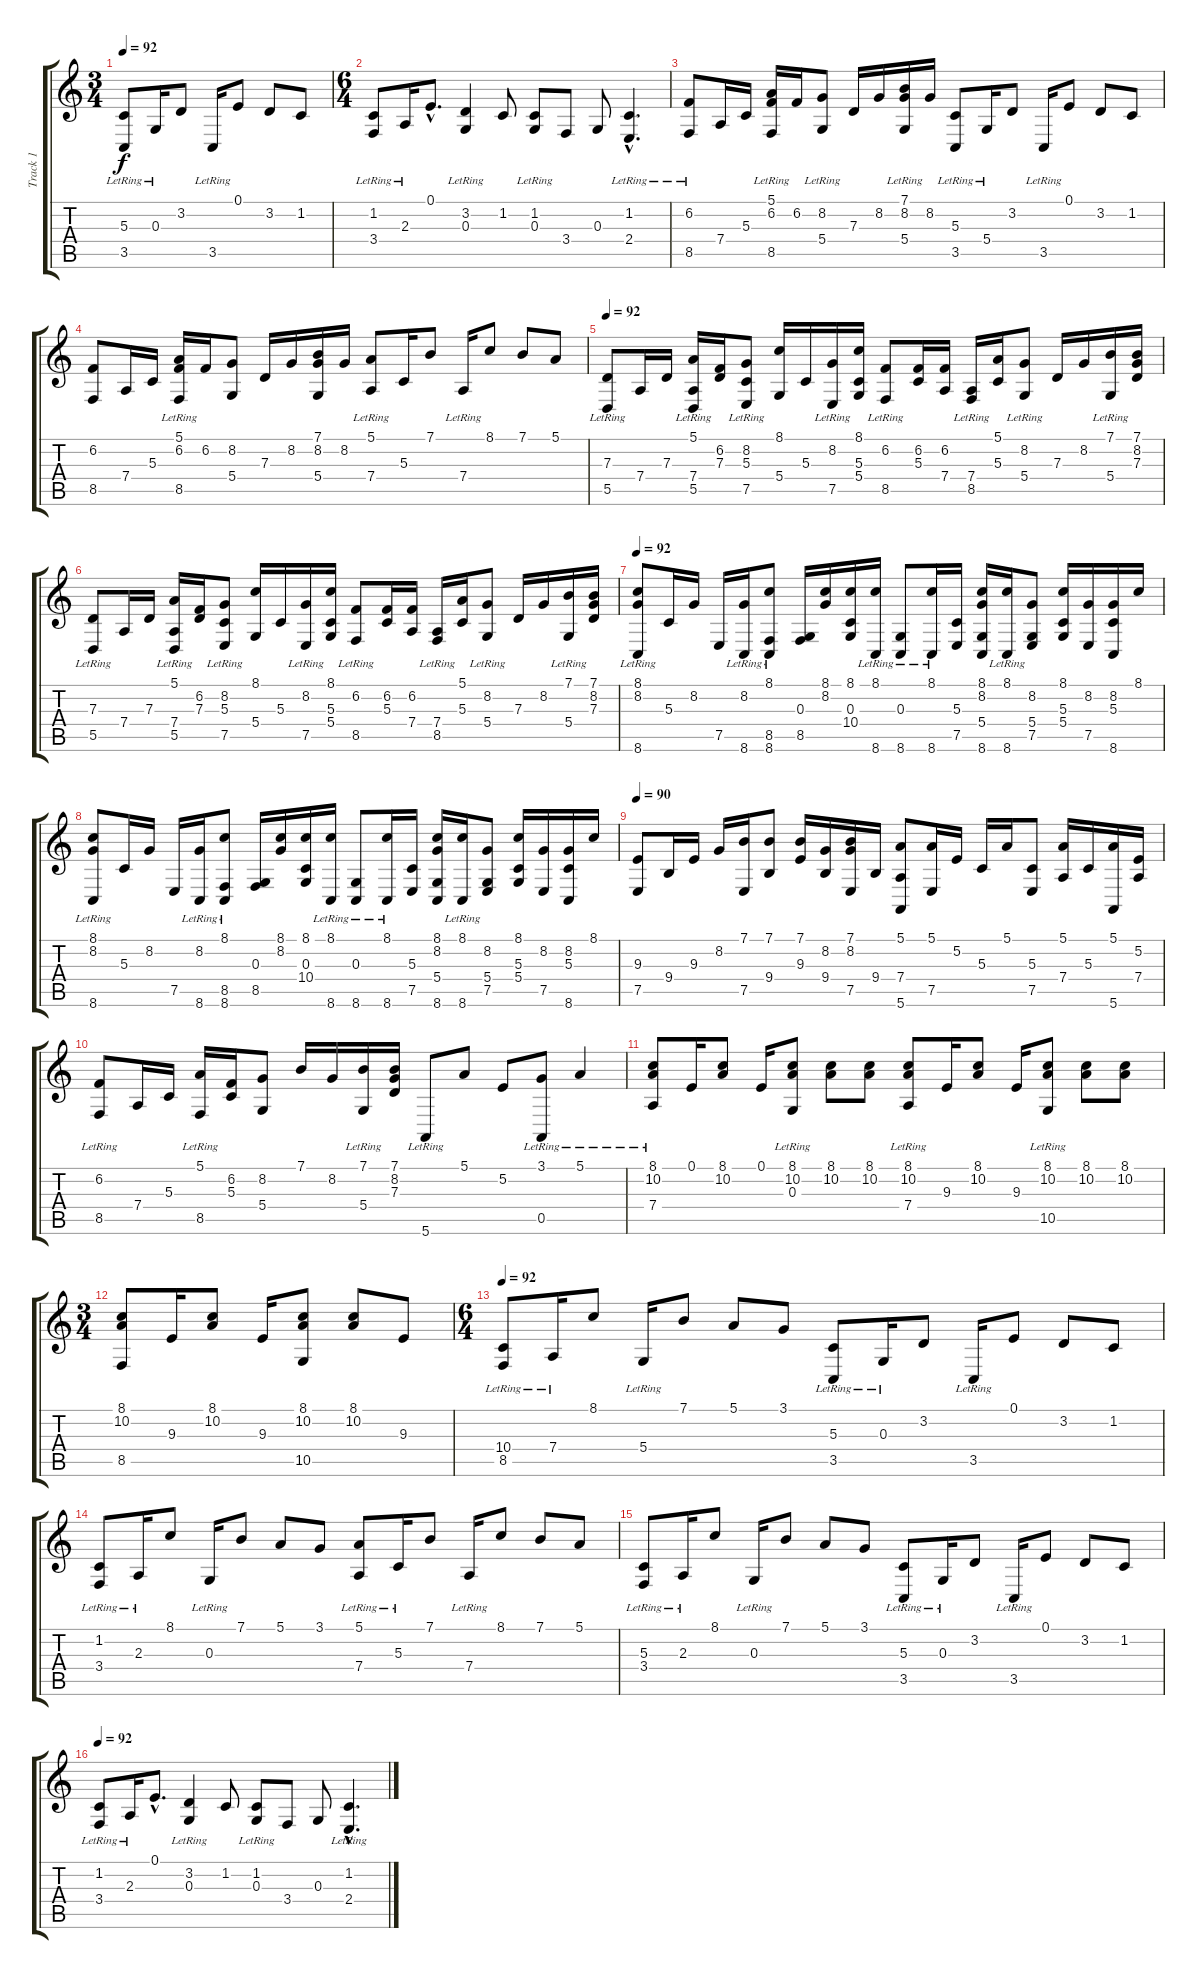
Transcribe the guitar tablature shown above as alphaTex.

\track ("Track 1" "Track 1") {instrument electricgrandpiano}
\staff {score tabs}
\tuning (E4 B3 G3 D3 A2 E2) {hide}
\ts (3 4)
\tempo 92
\clef g2
\ks c
(5.3{lr} 3.5{lr}).8{dy f} 0.3{lr}.16 3.2.8 3.5{lr}.16 0.1.8 3.2.8 1.2.8 |
\ts (6 4)
(1.2{lr} 3.4{lr}).8 2.3{lr}.16 0.1{hac}.8{d} (3.2{lr} 0.3{lr}).4 1.2.8 (1.2{lr} 0.3{lr}).8 3.4.8 0.3.8 (1.2{hac lr} 2.4{hac lr}).4{d} |
(6.2 8.5{lr}).8 7.4.16 5.3.16 (5.1 6.2 8.5{lr}).16 6.2.16 (8.2 5.4{lr}).8 7.3.16 8.2.16 (7.1 8.2 5.4{lr}).16 8.2.16 (5.3{lr} 3.5{lr}).8 5.4{lr}.16 3.2.8 3.5{lr}.16 0.1.8 3.2.8 1.2.8 |
(6.2 8.5).8 7.4.16 5.3.16 (5.1 6.2 8.5{lr}).16 6.2.16 (8.2 5.4).8 7.3.16 8.2.16 (7.1 8.2 5.4).16 8.2.16 (5.1{lr} 7.4{lr}).8 5.3.16 7.1.8 7.4{lr}.16 8.1.8 7.1.8 5.1.8 |
\tempo 92
(7.3 5.5{lr}).8 7.4.16 7.3.16 (5.1 7.4 5.5{lr}).16 (6.2 7.3).16 (8.2 5.3 7.5{lr}).8 (8.1 5.4).16 5.3.16 (8.2 7.5{lr}).16 (8.1 5.3 5.4).16 (6.2 8.5{lr}).8 (6.2 5.3).16 (6.2 7.4).16 (7.4 8.5{lr}).16 (5.1 5.3).16 (8.2 5.4{lr}).8 7.3.16 8.2.16 (7.1 5.4{lr}).16 (7.1 8.2 7.3).16 |
(7.3 5.5{lr}).8 7.4.16 7.3.16 (5.1 7.4 5.5{lr}).16 (6.2 7.3).16 (8.2 5.3 7.5{lr}).8 (8.1 5.4).16 5.3.16 (8.2 7.5{lr}).16 (8.1 5.3 5.4).16 (6.2 8.5{lr}).8 (6.2 5.3).16 (6.2 7.4).16 (7.4 8.5{lr}).16 (5.1 5.3).16 (8.2 5.4{lr}).8 7.3.16 8.2.16 (7.1 5.4{lr}).16 (7.1 8.2 7.3).16 |
\tempo 92
(8.1 8.2 8.6{lr}).8 5.3.16 8.2.16 7.5.16 (8.2 8.6{lr}).16 (8.1 8.5 8.6{lr}).8 (0.3 8.5).16 (8.1 8.2).16 (8.1 0.3 10.4).16 (8.1 8.6{lr}).16 (0.3{lr} 8.6{lr}).8 (8.1 8.6{lr}).16 (5.3 7.5).16 (8.1 8.2 5.4 8.6).16 (8.1 8.6{lr}).16 (8.2 5.4 7.5).8 (8.1 5.3 5.4).16 (8.2 7.5).16 (8.2 5.3 8.6).16 8.1.16 |
(8.1 8.2 8.6{lr}).8 5.3.16 8.2.16 7.5.16 (8.2 8.6{lr}).16 (8.1 8.5 8.6{lr}).8 (0.3 8.5).16 (8.1 8.2).16 (8.1 0.3 10.4).16 (8.1 8.6{lr}).16 (0.3{lr} 8.6{lr}).8 (8.1 8.6{lr}).16 (5.3 7.5).16 (8.1 8.2 5.4 8.6).16 (8.1 8.6{lr}).16 (8.2 5.4 7.5).8 (8.1 5.3 5.4).16 (8.2 7.5).16 (8.2 5.3 8.6).16 8.1.16 |
\tempo 90
(9.3 7.5).8 9.4.16 9.3.16 8.2.16 (7.1 7.5).16 (7.1 9.4).8 (7.1 9.3).16 (8.2 9.4).16 (7.1 8.2 7.5).16 9.4.16 (5.1 7.4 5.6).8 (5.1 7.5).16 5.2.16 5.3.16 5.1.16 (5.3 7.5).8 (5.1 7.4).16 5.3.16 (5.1 5.6).16 (5.2 7.4).16 |
(6.2 8.5{lr}).8 7.4.16 5.3.16 (5.1 8.5{lr}).16 (6.2 5.3).16 (8.2 5.4).8 7.1.16 8.2.16 (7.1 5.4{lr}).16 (7.1 8.2 7.3).16 5.6{lr}.8 5.1.8 5.2.8 (3.1 0.5{lr}).8 5.1{lr}.4 |
(8.1 10.2 7.4{lr}).8 0.1.16 (8.1 10.2).8 0.1.16 (8.1 10.2 0.3{lr}).8 (8.1 10.2).8 (8.1 10.2).8 (8.1 10.2 7.4{lr}).8 9.3.16 (8.1 10.2).8 9.3.16 (8.1 10.2 10.5{lr}).8 (8.1 10.2).8 (8.1 10.2).8 |
\ts (3 4)
(8.1 10.2 8.5).8 9.3.16 (8.1 10.2).8 9.3.16 (8.1 10.2 10.5).8 (8.1 10.2).8 9.3.8 |
\ts (6 4)
\tempo 92
(10.4{lr} 8.5{lr}).8 7.4{lr}.16 8.1.8 5.4{lr}.16 7.1.8 5.1.8 3.1.8 (5.3{lr} 3.5{lr}).8 0.3{lr}.16 3.2.8 3.5{lr}.16 0.1.8 3.2.8 1.2.8 |
(1.2{lr} 3.4{lr}).8 2.3{lr}.16 8.1.8 0.3{lr}.16 7.1.8 5.1.8 3.1.8 (5.1 7.4{lr}).8 5.3{lr}.16 7.1.8 7.4{lr}.16 8.1.8 7.1.8 5.1.8 |
(5.3{lr} 3.4{lr}).8 2.3{lr}.16 8.1.8 0.3{lr}.16 7.1.8 5.1.8 3.1.8 (5.3{lr} 3.5{lr}).8 0.3{lr}.16 3.2.8 3.5{lr}.16 0.1.8 3.2.8 1.2.8 |
\tempo 92
(1.2{lr} 3.4{lr}).8 2.3{lr}.16 0.1{hac}.8{d} (3.2{lr} 0.3{lr}).4 1.2.8 (1.2{lr} 0.3{lr}).8 3.4.8 0.3.8 (1.2{hac lr} 2.4{hac lr}).4{d}
